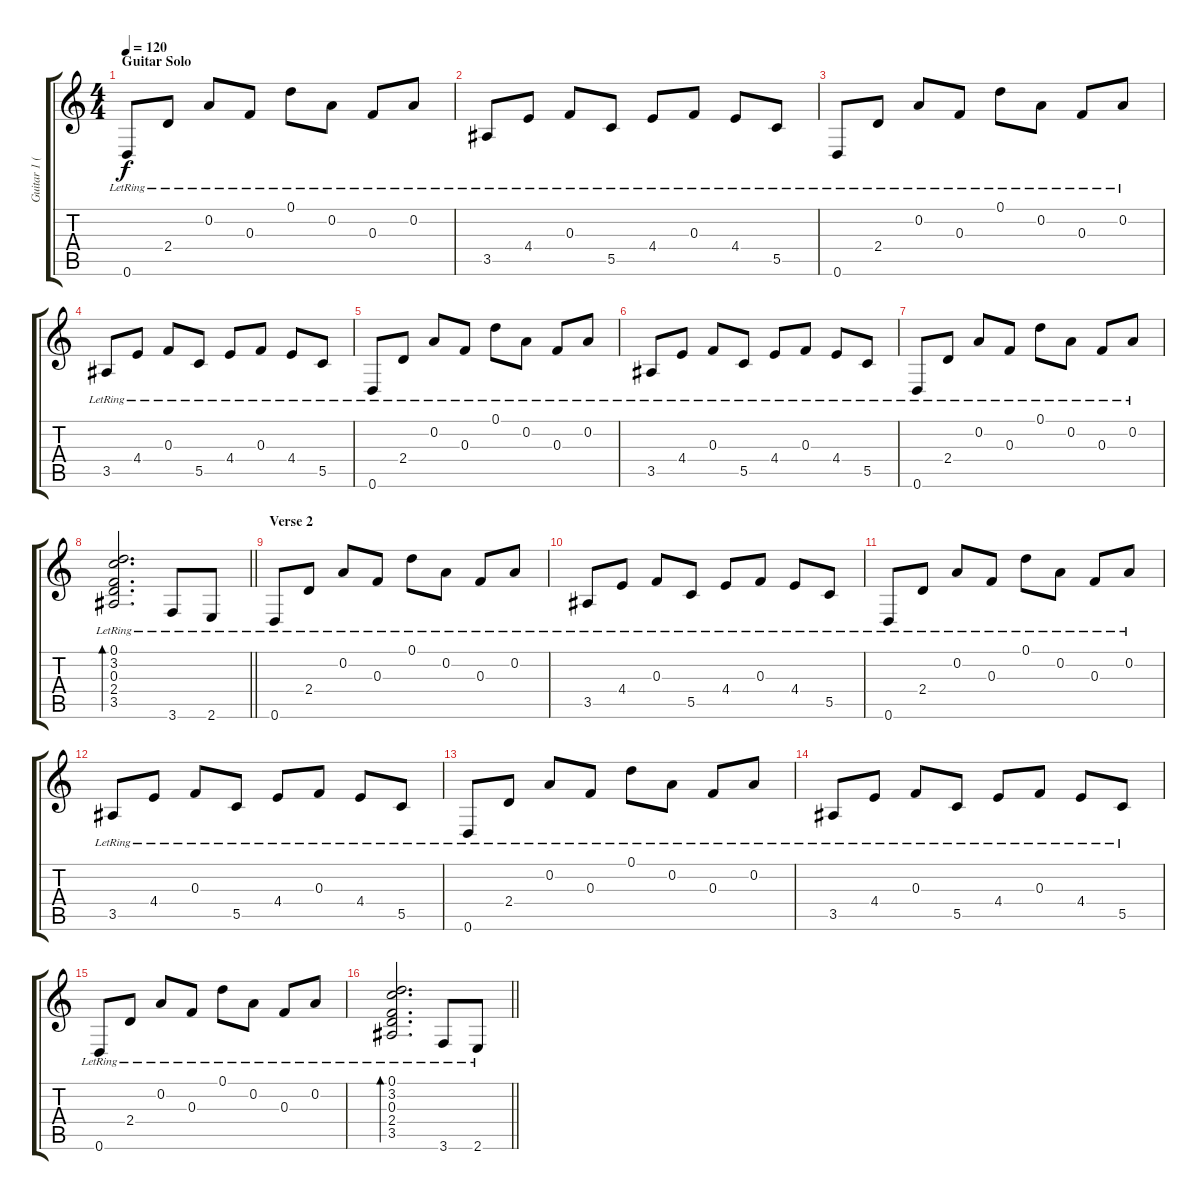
\track ("Guitar 1 (Clean)" "Guitar 1 (") {instrument electricguitarclean}
\staff {score tabs}
\tuning (D4 A3 F3 C3 G2 D2) {hide}
\ts (4 4)
\section ("" "Guitar Solo")
\tempo 120
\clef g2
\ks c
0.6{lr}.8{dy f} 2.4{lr}.8 0.2{lr}.8 0.3{lr}.8 0.1{lr}.8 0.2{lr}.8 0.3{lr}.8 0.2{lr}.8 |
3.5{lr}.8 4.4{lr}.8 0.3{lr}.8 5.5{lr}.8 4.4{lr}.8 0.3{lr}.8 4.4{lr}.8 5.5{lr}.8 |
0.6{lr}.8 2.4{lr}.8 0.2{lr}.8 0.3{lr}.8 0.1{lr}.8 0.2{lr}.8 0.3{lr}.8 0.2{lr}.8 |
3.5{lr}.8 4.4{lr}.8 0.3{lr}.8 5.5{lr}.8 4.4{lr}.8 0.3{lr}.8 4.4{lr}.8 5.5{lr}.8 |
0.6{lr}.8 2.4{lr}.8 0.2{lr}.8 0.3{lr}.8 0.1{lr}.8 0.2{lr}.8 0.3{lr}.8 0.2{lr}.8 |
3.5{lr}.8 4.4{lr}.8 0.3{lr}.8 5.5{lr}.8 4.4{lr}.8 0.3{lr}.8 4.4{lr}.8 5.5{lr}.8 |
0.6{lr}.8 2.4{lr}.8 0.2{lr}.8 0.3{lr}.8 0.1{lr}.8 0.2{lr}.8 0.3{lr}.8 0.2{lr}.8 |
\barLineRight lightlight
(0.1{lr} 3.2{lr} 0.3{lr} 2.4{lr} 3.5{lr}).2{d bd 60} 3.6{lr}.8 2.6{lr}.8 |
\section ("" "Verse 2")
0.6{lr}.8 2.4{lr}.8 0.2{lr}.8 0.3{lr}.8 0.1{lr}.8 0.2{lr}.8 0.3{lr}.8 0.2{lr}.8 |
3.5{lr}.8 4.4{lr}.8 0.3{lr}.8 5.5{lr}.8 4.4{lr}.8 0.3{lr}.8 4.4{lr}.8 5.5{lr}.8 |
0.6{lr}.8 2.4{lr}.8 0.2{lr}.8 0.3{lr}.8 0.1{lr}.8 0.2{lr}.8 0.3{lr}.8 0.2{lr}.8 |
3.5{lr}.8 4.4{lr}.8 0.3{lr}.8 5.5{lr}.8 4.4{lr}.8 0.3{lr}.8 4.4{lr}.8 5.5{lr}.8 |
0.6{lr}.8 2.4{lr}.8 0.2{lr}.8 0.3{lr}.8 0.1{lr}.8 0.2{lr}.8 0.3{lr}.8 0.2{lr}.8 |
3.5{lr}.8 4.4{lr}.8 0.3{lr}.8 5.5{lr}.8 4.4{lr}.8 0.3{lr}.8 4.4{lr}.8 5.5{lr}.8 |
0.6{lr}.8 2.4{lr}.8 0.2{lr}.8 0.3{lr}.8 0.1{lr}.8 0.2{lr}.8 0.3{lr}.8 0.2{lr}.8 |
\barLineRight lightlight
(0.1{lr} 3.2{lr} 0.3{lr} 2.4{lr} 3.5{lr}).2{d bd 60} 3.6{lr}.8 2.6{lr}.8
